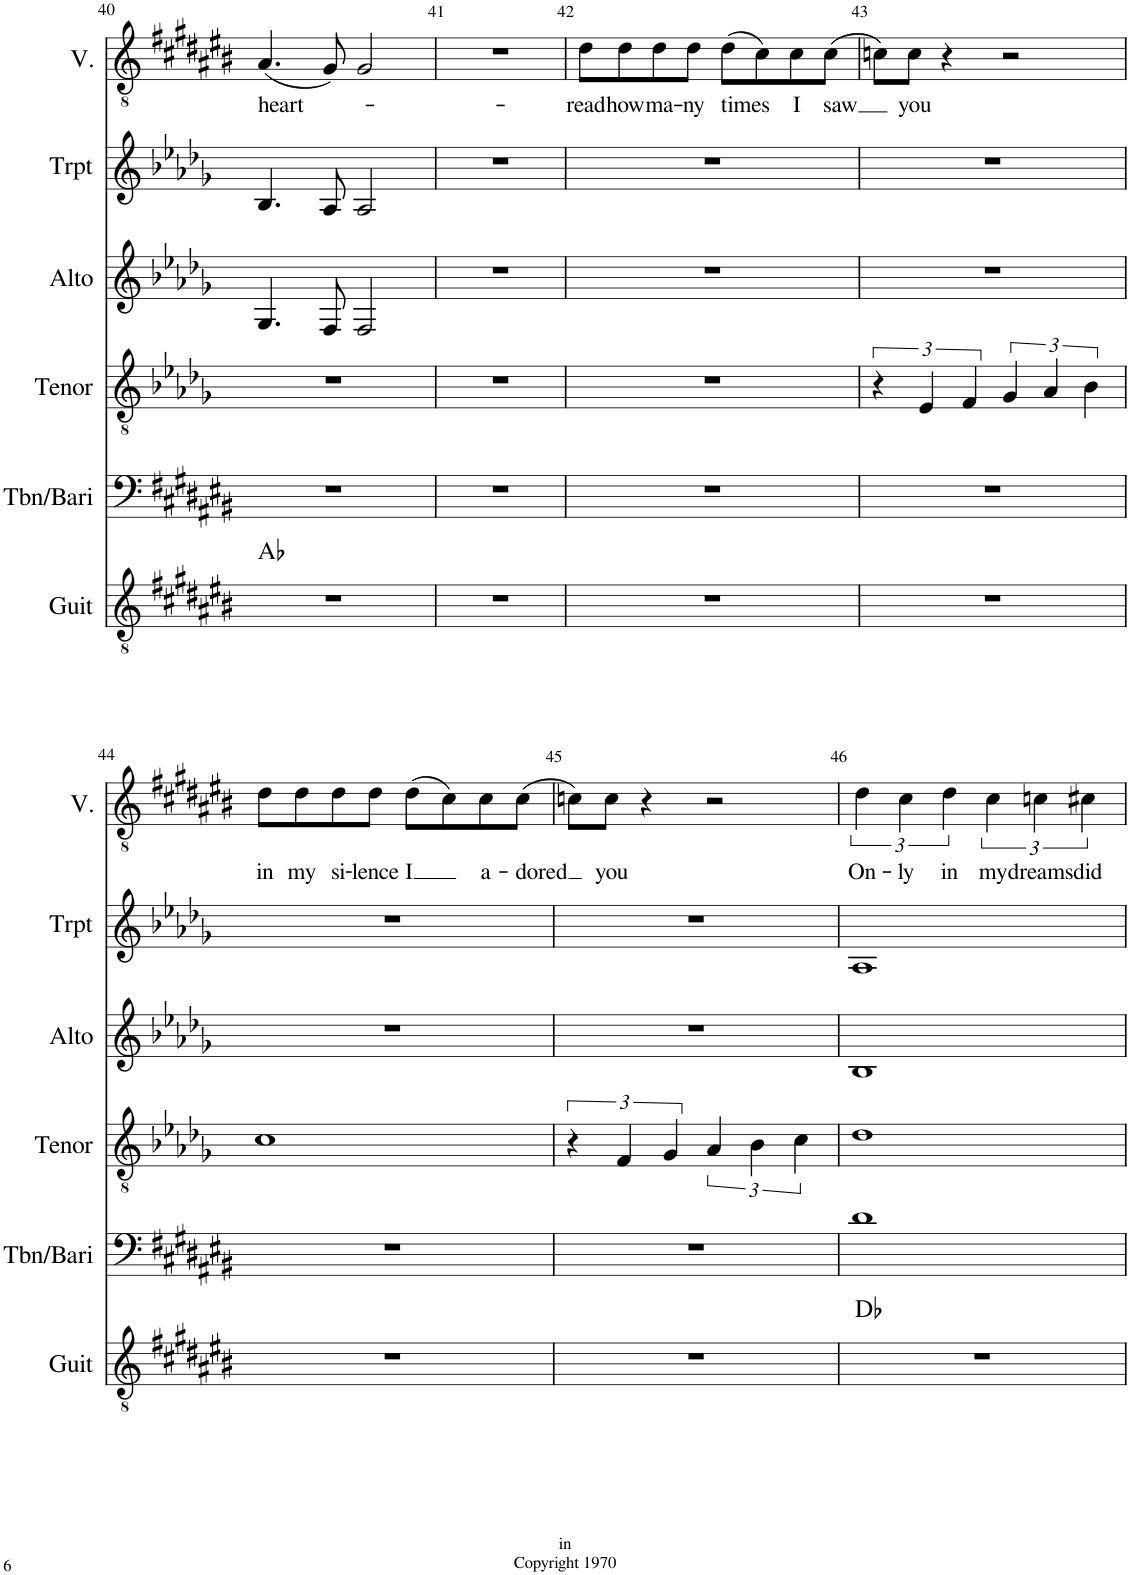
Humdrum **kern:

**kern	**harte	**kern	**kern	**kern	**kern	**kern	**text
*part6	*part6	*part5	*part4	*part3	*part2	*part1	*part1
*staff6	*	*staff5	*staff4	*staff3	*staff2	*staff1	*staff1
*I"Guit	*	*I"Tbn/Bari	*I"Tenor	*I"Alto	*I"Trpt	*I"Vocal	*
*I'Guit	*	*I'Tbn/Bari	*I'Tenor	*I'Alto	*I'Trpt	*I'V.	*
!!LO:PB:g=z
*clefGv2	*	*clefF4	*clefGv2	*clefG2	*clefG2	*clefGv2	*
*	*	*	*ITrd8c14	*ITrd5c9	*ITrd1c2	*	*
*k[f#c#g#d#a#e#b#]	*	*k[f#c#g#d#a#e#b#]	*k[b-e-a-d-g-]	*k[b-e-a-d-g-]	*k[b-e-a-d-g-]	*k[f#c#g#d#a#e#b#]	*
*M4/4	*	*M4/4	*M4/4	*M4/4	*M4/4	*M4/4	*
=40	=40	=40	=40	=40	=40	=40	=40
!	!	!	!	!	!	!	!LO:LY:b
1r	Ab:maj	1r	1r	4.G-/	4.B-/	(4.A#/	heart-
.	.	.	.	8F/	8A-/	8G#/)	.
.	.	.	.	2F/	2A-/	2G#/	.
=41	=41	=41	=41	=41	=41	=41	=41
1r	.	1r	1r	1r	1r	1r	.
=42	=42	=42	=42	=42	=42	=42	=42
!	!	!	!	!	!	!	!LO:LY:b
1r	.	1r	1r	1r	1r	8d#\L	read
!	!	!	!	!	!	!	!LO:LY:b
.	.	.	.	.	.	8d#\	how
!	!	!	!	!	!	!	!LO:LY:b
.	.	.	.	.	.	8d#\	ma-
!	!	!	!	!	!	!	!LO:LY:b
.	.	.	.	.	.	8d#\J	-ny
!	!	!	!	!	!	!	!LO:LY:b
.	.	.	.	.	.	(8d#\L	times
.	.	.	.	.	.	8c#\)	.
!	!	!	!	!	!	!	!LO:LY:b
.	.	.	.	.	.	8c#\	I
!	!	!	!	!	!	!	!LO:LY:b
.	.	.	.	.	.	(8c#\J	saw
=43	=43	=43	=43	=43	=43	=43	=43
1r	.	1r	6r	1r	1r	8cn\L)	.
!	!	!	!	!	!	!	!LO:LY:b
.	.	.	.	.	.	8c\J	you
.	.	.	6E-/	.	.	.	.
.	.	.	.	.	.	4r	.
.	.	.	6F/	.	.	.	.
.	.	.	6G-/	.	.	2r	.
.	.	.	6A-/	.	.	.	.
.	.	.	6B-\	.	.	.	.
!!LO:LB:g=z
=44	=44	=44	=44	=44	=44	=44	=44
!	!	!	!	!	!	!	!LO:LY:b
1r	.	1r	1c	1r	1r	8d#\L	in
!	!	!	!	!	!	!	!LO:LY:b
.	.	.	.	.	.	8d#\	my
!	!	!	!	!	!	!	!LO:LY:b
.	.	.	.	.	.	8d#\	si-
!	!	!	!	!	!	!	!LO:LY:b
.	.	.	.	.	.	8d#\J	-lence
!	!	!	!	!	!	!	!LO:LY:b
.	.	.	.	.	.	(8d#\L	I
.	.	.	.	.	.	8c#\)	.
!	!	!	!	!	!	!	!LO:LY:b
.	.	.	.	.	.	8c#\	a-
!	!	!	!	!	!	!	!LO:LY:b
.	.	.	.	.	.	(8c#\J	-dored
=45	=45	=45	=45	=45	=45	=45	=45
1r	.	1r	6r	1r	1r	8cn\L)	.
!	!	!	!	!	!	!	!LO:LY:b
.	.	.	.	.	.	8c\J	you
.	.	.	6F/	.	.	.	.
.	.	.	.	.	.	4r	.
.	.	.	6G-/	.	.	.	.
.	.	.	6A-/	.	.	2r	.
.	.	.	6B-\	.	.	.	.
.	.	.	6c\	.	.	.	.
=46	=46	=46	=46	=46	=46	=46	=46
!	!	!	!	!	!	!	!LO:LY:b
1r	Db:maj	1d#	1d-	1B-	1A-	6d#\	On-
!	!	!	!	!	!	!	!LO:LY:b
.	.	.	.	.	.	6c#\	-ly
!	!	!	!	!	!	!	!LO:LY:b
.	.	.	.	.	.	6d#\	in
!	!	!	!	!	!	!	!LO:LY:b
.	.	.	.	.	.	6c#\	my
!	!	!	!	!	!	!	!LO:LY:b
.	.	.	.	.	.	6cn\	dreams
!	!	!	!	!	!	!	!LO:LY:b
.	.	.	.	.	.	6c#X\	did
=	=	=	=	=	=	=	=
*-	*-	*-	*-	*-	*-	*-	*-
